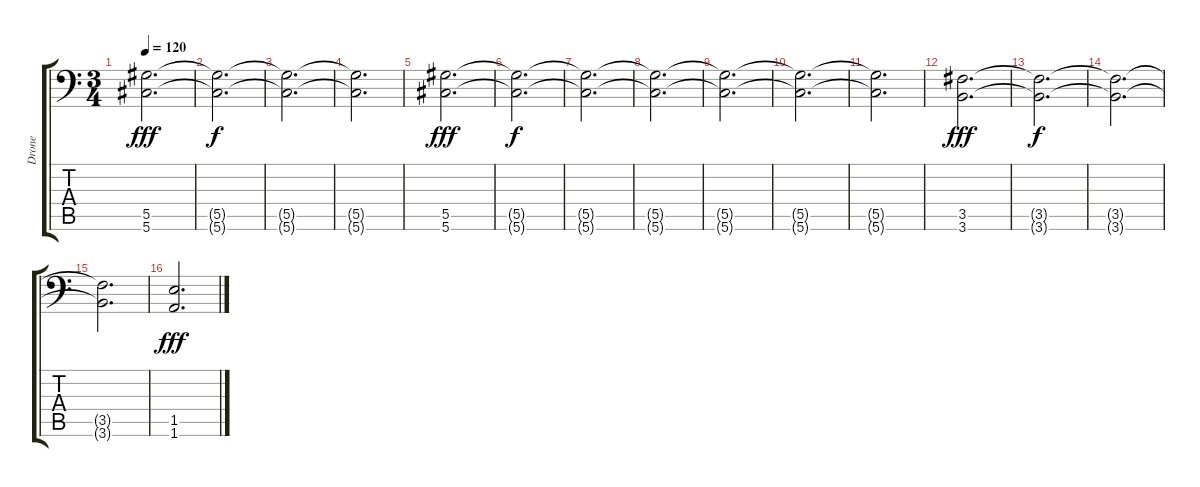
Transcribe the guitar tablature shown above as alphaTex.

\track ("Drone" "Drone") {instrument distortionguitar}
\staff {score tabs}
\tuning (Bb3 F3 Db3 Ab2 Eb2 Ab1) {hide}
\ts (3 4)
\tempo 120
\clef f4
\ks c
(5.5 5.6).2{d dy fff} |
(5.5{t} 5.6{t}).2{d dy f} |
(5.5{t} 5.6{t}).2{d} |
(5.5{t} 5.6{t}).2{d} |
(5.5 5.6).2{d dy fff} |
(5.5{t} 5.6{t}).2{d dy f} |
(5.5{t} 5.6{t}).2{d} |
(5.5{t} 5.6{t}).2{d} |
(5.5{t} 5.6{t}).2{d} |
(5.5{t} 5.6{t}).2{d} |
(5.5{t} 5.6{t}).2{d} |
(3.5 3.6).2{d dy fff} |
(3.5{t} 3.6{t}).2{d dy f} |
(3.5{t} 3.6{t}).2{d} |
(3.5{t} 3.6{t}).2{d} |
(1.5 1.6).2{d dy fff}
